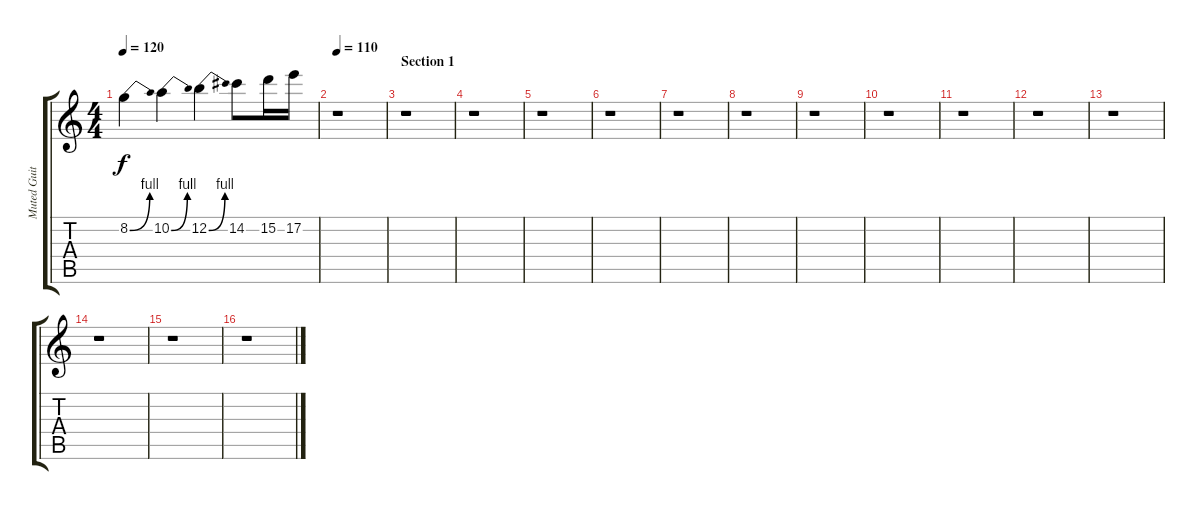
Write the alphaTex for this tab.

\track ("Muted Guitar" "Muted Guit") {instrument electricguitarmuted}
\staff {score tabs}
\tuning (E4 B3 G3 D3 A2 E2) {hide}
\ts (4 4)
\tempo 120
\clef g2
\ks c
8.2{be (bend 0 0 60 4)}.4{dy f} 10.2{be (bend 0 0 60 4)}.4 12.2{be (bend 0 0 60 4)}.4 14.2.8 15.2.16 17.2.16 |
\tempo 110
r.1 |
\section ("" "Section 1")
r.1 |
r.1 |
r.1 |
r.1 |
r.1 |
r.1 |
r.1 |
r.1 |
r.1 |
r.1 |
r.1 |
r.1 |
r.1 |
r.1
